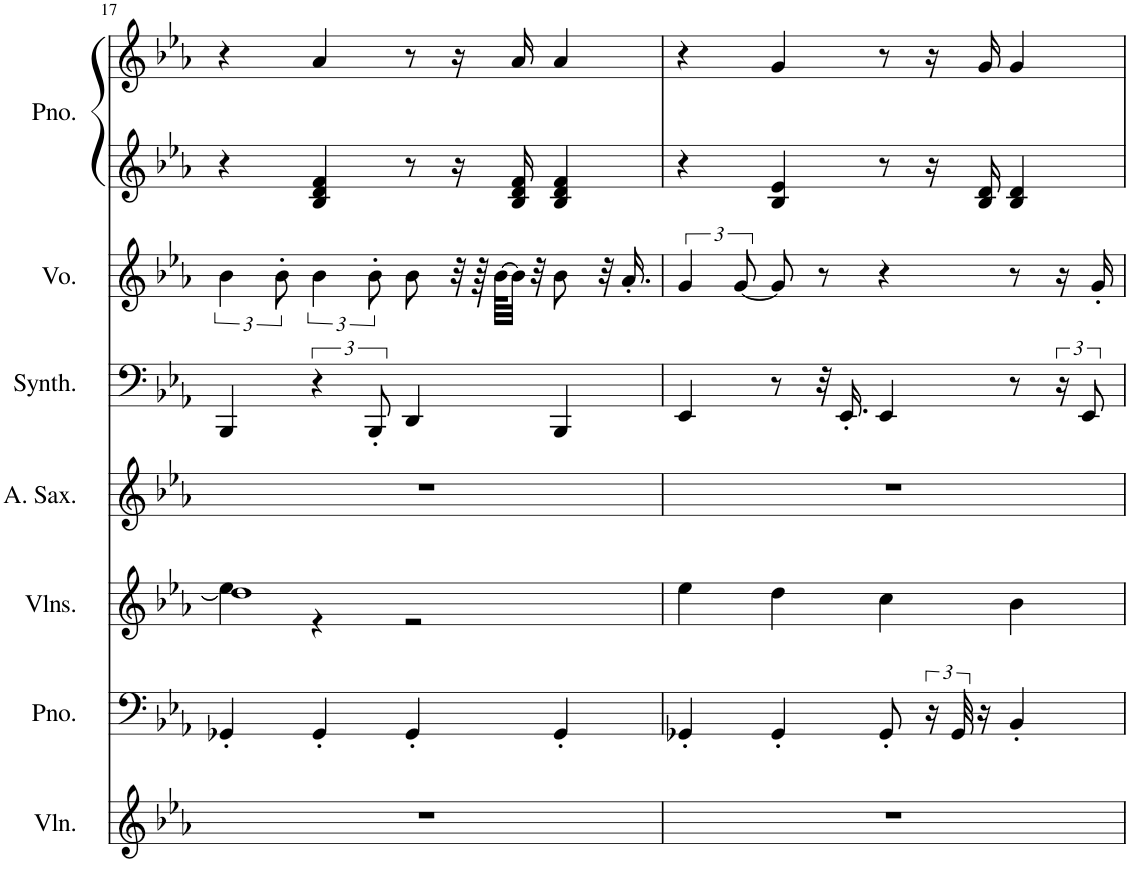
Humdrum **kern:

**kern	**kern	**kern	**kern	**kern	**kern	**kern	**kern
*part7	*part6	*part5	*part4	*part3	*part2	*part1	*part1
*staff8	*staff7	*staff6	*staff5	*staff4	*staff3	*staff2	*staff1
*I"Violin, Piccicato	*I"Piano, Drum	*I"Violins, String	*I"Alto Saxophone, Alto Sax	*I"Bass Synthesizer, Bass	*I"Voice, Vokal	*I"Piano, Piano	*
*I'Vln.	*I'Pno.	*I'Vlns.	*I'A. Sax.	*I'Synth.	*I'Vo.	*I'Pno.	*
!!LO:PB:g=z
*clefG2	*clefF4	*clefG2	*clefG2	*clefF4	*clefG2	*clefG2	*clefG2
*	*	*	*Trd5c9	*	*	*	*
*k[b-e-a-]	*k[b-e-a-]	*k[b-e-a-]	*k[b-e-a-]	*k[b-e-a-]	*k[b-e-a-]	*k[b-e-a-]	*k[b-e-a-]
*M4/4	*M4/4	*M4/4	*M4/4	*M4/4	*M4/4	*M4/4	*M4/4
=17	=17	=17	=17	=17	=17	=17	=17
*	*	*^	*	*	*	*	*
1r	4GG-X'/	1dd	4ee-\]	1r	4BBB-/	6b-\	4r	4r
.	.	.	.	.	.	12b-'\	.	.
.	4GG-'/	.	4r	.	6r	6b-\	4B-/ 4d/ 4f/	4a-/
.	.	.	.	.	12BBB-'/	12b-'\	.	.
.	4GG-'/	.	2r	.	4DD/	8b-\	8r	8r
.	.	.	.	.	.	32r	16r	16r
.	.	.	.	.	.	64r	.	.
.	.	.	.	.	.	[64b-\KLLL	.	.
.	.	.	.	.	.	32b-\JJJ]	16B-/ 16d/ 16f/	16a-/
.	.	.	.	.	.	32r	.	.
.	4GG-'/	.	.	.	4BBB-/	8b-\	4B-/ 4d/ 4f/	4a-/
.	.	.	.	.	.	32r	.	.
.	.	.	.	.	.	16.a-'/	.	.
*	*	*v	*v	*	*	*	*	*
=18	=18	=18	=18	=18	=18	=18	=18
1r	4GG-X'/	4ee-\	1r	4EE-/	6g/	4r	4r
.	.	.	.	.	[12g/	.	.
.	4GG-'/	4dd\	.	8r	8g/]	4B-/ 4e-/	4g/
.	.	.	.	32r	8r	.	.
.	.	.	.	16.EE-'/	.	.	.
.	8GG-'/	4cc\	.	4EE-/	4r	8r	8r
.	24r	.	.	.	.	16r	16r
.	48GG-/	.	.	.	.	.	.
.	16r	.	.	.	.	16B-/ 16d/	16g/
.	4BB-'/	4b-\	.	8r	8r	4B-/ 4d/	4g/
.	.	.	.	24r	16r	.	.
.	.	.	.	12EE-/	.	.	.
.	.	.	.	.	16g'/	.	.
=	=	=	=	=	=	=	=
*-	*-	*-	*-	*-	*-	*-	*-
